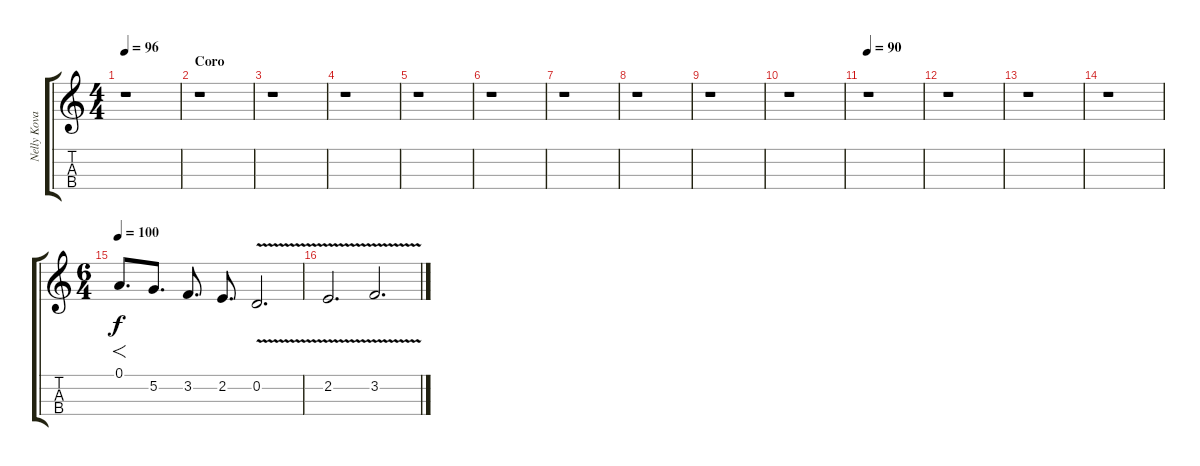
\track ("Nelly Kovalev" "Nelly Kova") {instrument viola}
\staff {score tabs}
\tuning (A4 D4 G3 C3) {hide}
\ts (4 4)
\tempo 96
\clef g2
\ks c
r.1{dy f} |
\section ("" "Coro")
r.1 |
r.1 |
r.1 |
r.1 |
r.1 |
r.1 |
r.1 |
r.1 |
r.1 |
\tempo 90
r.1 |
r.1 |
r.1 |
r.1 |
\ts (6 4)
\tempo 100
0.1.8{f d} 5.2.8{d} 3.2.8{d} 2.2.8{d} 0.2{v}.2{d} |
2.2{v}.2{d} 3.2{v}.2{d}
